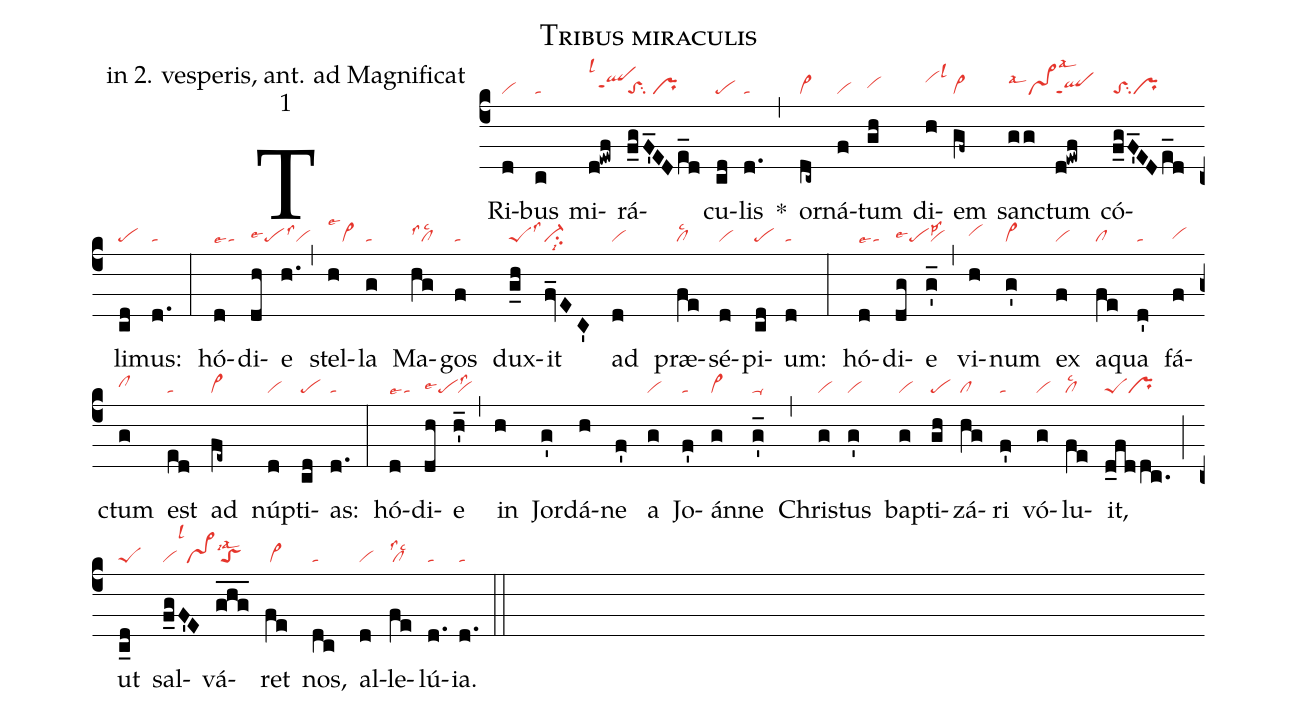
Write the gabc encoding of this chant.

name: Tribus miraculis;
office-part: in 2. vesperis, ant. ad Magnificat;
mode: 1;
nabc-lines: 1;
%%
(c4)
TRi(d|vi)bus(c|ta) mi(d!ewf|qlhhppt1lsl1)rá(f_g/F'_ED/e_d|toSsu2/pr)cu(cd|pe)lis(d.|ta) *(,)
or(dc~|vi>)ná(f|vi)tum(gh|vihh) di(h|vihjlsl3)em(gf~|vi>) san(gg|vs>lsal4lsal3)ctum(d!ewf|qlppt1) có(f_gF'_ED/e_d|toSsu2pr)li(cd|pe)mus:(d.|ta) (:)
hó(d|talse4)di(dh|pelse4)e(h.|/vilss1) (,)
stel(h|vi>lse1)la(g|ta) Ma(hg|cllsc2lss1)gos(f|ta) dux(g_h|peSlss3)it(fv_EC'|ci-lsi8) ad(d|vi) præ(fe|cllsc2)sé(d|vi)pi(cd|pe)um:(d|ta) (:)
hó(d|talse4)di(dg|pelse4lsp3)e(g'_|/vi) (,)
vi(h|vihh)num(g'|vi>) ex(f|vi) a(fe|cl)qua(d'|ta) fá(f|vihg)ctum(g|clhh) est(ed|ta) ad(fe~|vi>) nú(d|vi)pti(cd|pe)as:(d.|ta) (:)
hó(d|talse4)di(dh|pelse4lss3)e(h'_|/vi) (,) in(h) Jor(g')dá(h)ne(f') a(g|vi) Jo(f'|ta)án(g|vi>)ne(g'_|ta-) (,)
Chri(g|vi)stus(g'|vi) ba(g|vi)pti(gh|pe)zá(hg|cl)ri(f'|ta) vó(g|vi)lu(fe|cllsc2)it,(d_fddc.|peSpr) (;)
ut(c_d|peS) sal(f_gF'E|vivs>lsl1lsi6)vá(ghg___|/toSlsal2)ret(fe|/vi>) nos,(dc|ta) al(d|vi)le(fe|cllss2lsc2)lú(d.|ta)ia.(d.|ta) (::)
